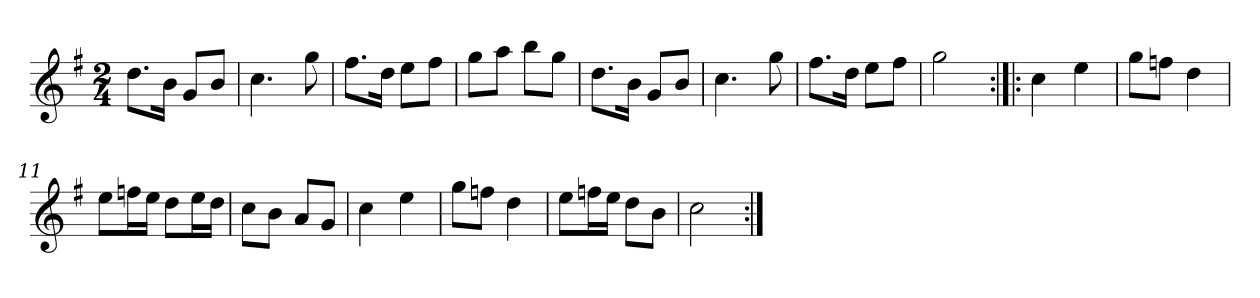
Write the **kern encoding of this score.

**kern
*part1
*staff1
*clefG2
*k[f#]
*G:
*M2/4
=1
8.dd\L
16b\Jk
8g/L
8b/J
=2
4.cc\
8gg\
=3
8.ff#\L
16dd\Jk
8ee\L
8ff#\J
=4
8gg\L
8aa\J
8bb\L
8gg\J
=5
8.dd\L
16b\Jk
8g/L
8b/J
=6
4.cc\
8gg\
=7
8.ff#\L
16dd\Jk
8ee\L
8ff#\J
=8
2gg\
=9:|!|:
4cc\
4ee\
=10
8gg\L
8ffn\J
4dd\
=11
8ee\L
16ffn\L
16ee\JJ
8dd\L
16ee\L
16dd\JJ
!!LO:LB:g=z
=12
8cc\L
8b\J
8a/L
8g/J
=13
4cc\
4ee\
=14
8gg\L
8ffn\J
4dd\
=15
8ee\L
16ffn\L
16ee\JJ
8dd\L
8b\J
=16
2cc\
=:|!
*-
